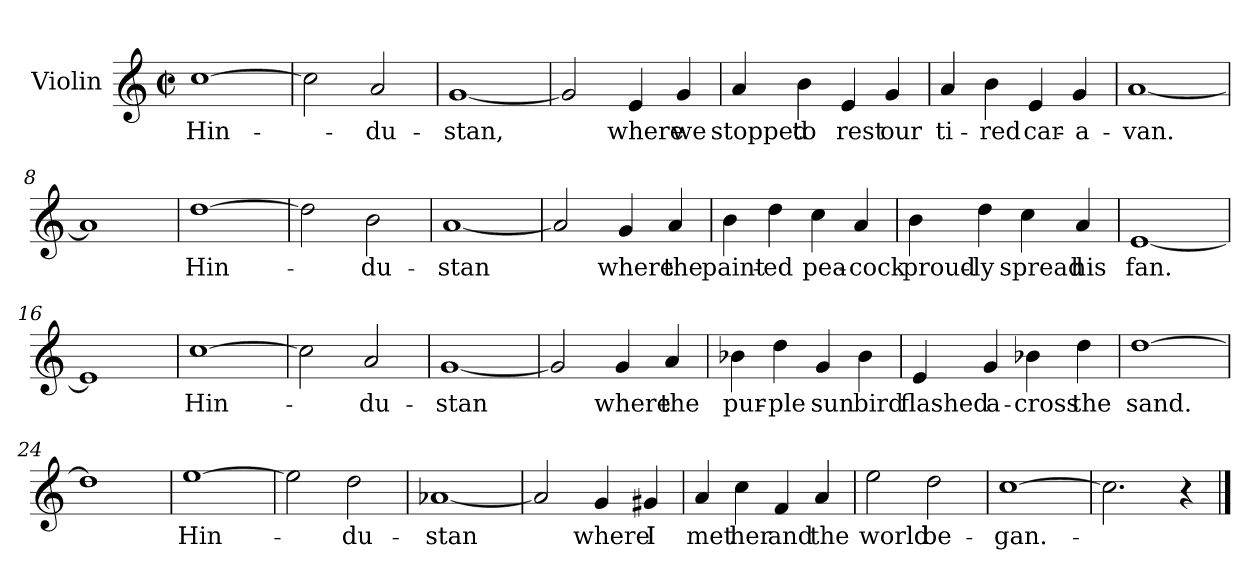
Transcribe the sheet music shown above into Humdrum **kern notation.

**kern	**text
*part1	*part1
*staff1	*staff1
*I"Violin	*
*I'Vln	*
*clefG2	*
*k[]	*
*C:	*
*M2/2	*
*met(c|)	*
=1	=1
[1cc	Hin-
=2	=2
2cc\]	.
2a/	-du-
=3	=3
[1g	-stan,
=4	=4
2g/]	.
4e/	where
4g/	we
=5	=5
4a/	stopped
4b\	to
4e/	rest
4g/	our
!!LO:LB:g=z
=6	=6
4a/	ti-
4b\	-red
4e/	car-
4g/	-a-
=7	=7
[1a	-van.
=8	=8
1a]	.
=9	=9
[1dd	Hin-
=10	=10
2dd\]	.
2b\	-du-
!!LO:LB:g=z
=11	=11
[1a	-stan
=12	=12
2a/]	.
4g/	where
4a/	the
=13	=13
4b\	paint-
4dd\	-ed
4cc\	pea-
4a/	-cock
=14	=14
4b\	proud-
4dd\	-ly
4cc\	spread
4a/	his
=15	=15
[1e	fan.
!!LO:LB:g=z
=16	=16
1e]	.
=17	=17
[1cc	Hin-
=18	=18
2cc\]	.
2a/	-du-
=19	=19
[1g	-stan
=20	=20
2g/]	.
4g/	where
4a/	the
!!LO:LB:g=z
=21	=21
4b-X\	pur-
4dd\	-ple
4g/	sun
4b-\	bird
=22	=22
4e/	flashed
4g/	a-
4b-X\	-cross
4dd\	the
=23	=23
[1dd	sand.
=24	=24
1dd]	.
=25	=25
[1ee	Hin-
!!LO:LB:g=z
=26	=26
2ee\]	.
2dd\	-du-
=27	=27
[1a-X	-stan
=28	=28
2a-/]	.
4g/	where
4g#X/	I
=29	=29
4a/	met
4cc\	her
4f/	and
4a/	the
=30	=30
2ee\	world
2dd\	be-
=31	=31
[1cc	-gan.-
=32	=32
2.cc\]	.
4r	.
==	==
*-	*-
